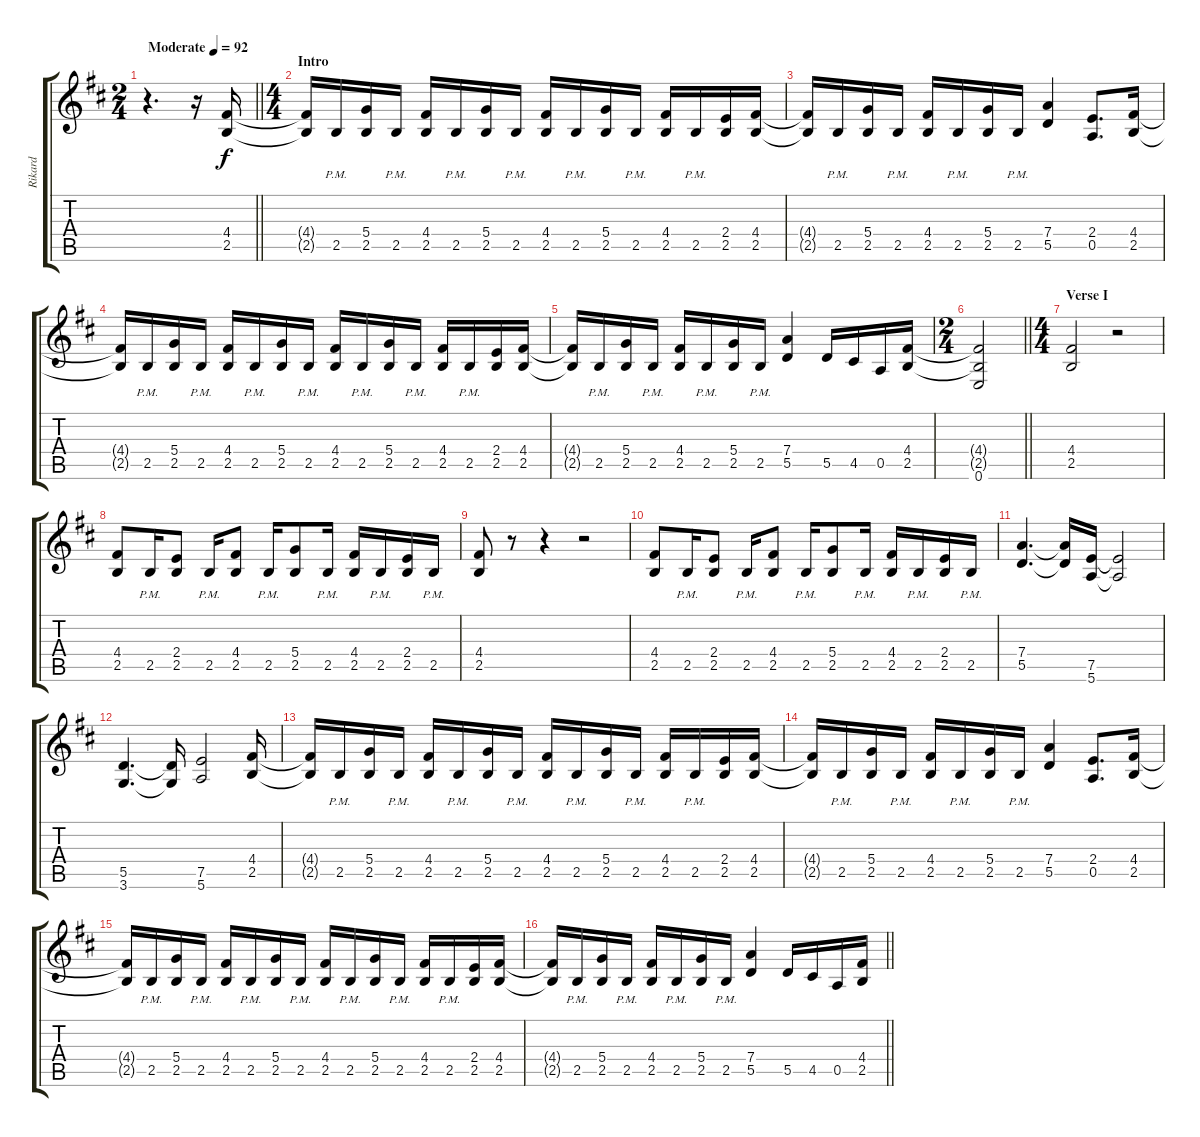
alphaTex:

\track ("Rikard" "Rikard") {instrument distortionguitar}
\staff {score tabs}
\tuning (E4 B3 G3 D3 A2 E2) {hide}
\ts (2 4)
\tempo (92 "Moderate")
\clef g2
\barLineRight lightlight
\ks bminor
r.4{d dy f instrument distortionguitar} r.16 (4.4 2.5).16 |
\ts (4 4)
\section ("" "Intro")
(4.4{t} 2.5{t}).16 2.5{pm}.16 (5.4 2.5).16 2.5{pm}.16 (4.4 2.5).16 2.5{pm}.16 (5.4 2.5).16 2.5{pm}.16 (4.4 2.5).16 2.5{pm}.16 (5.4 2.5).16 2.5{pm}.16 (4.4 2.5).16 2.5{pm}.16 (2.4 2.5).16 (4.4 2.5).16 |
(4.4{t} 2.5{t}).16 2.5{pm}.16 (5.4 2.5).16 2.5{pm}.16 (4.4 2.5).16 2.5{pm}.16 (5.4 2.5).16 2.5{pm}.16 (7.4 5.5).4 (2.4 0.5).8{d} (4.4 2.5).16 |
(4.4{t} 2.5{t}).16 2.5{pm}.16 (5.4 2.5).16 2.5{pm}.16 (4.4 2.5).16 2.5{pm}.16 (5.4 2.5).16 2.5{pm}.16 (4.4 2.5).16 2.5{pm}.16 (5.4 2.5).16 2.5{pm}.16 (4.4 2.5).16 2.5{pm}.16 (2.4 2.5).16 (4.4 2.5).16 |
(4.4{t} 2.5{t}).16 2.5{pm}.16 (5.4 2.5).16 2.5{pm}.16 (4.4 2.5).16 2.5{pm}.16 (5.4 2.5).16 2.5{pm}.16 (7.4 5.5).4 5.5.16 4.5.16 0.5.16 (4.4 2.5).16 |
\ts (2 4)
\barLineRight lightlight
(4.4{t} 2.5{t} 0.6).2 |
\ts (4 4)
\section ("" "Verse I")
(4.4 2.5).2 r.2 |
(4.4 2.5).8 2.5{pm}.16 (2.4 2.5).8 2.5{pm}.16 (4.4 2.5).8 2.5{pm}.16 (5.4 2.5).8 2.5{pm}.16 (4.4 2.5).16 2.5{pm}.16 (2.4 2.5).16 2.5{pm}.16 |
(4.4 2.5).8 r.8 r.4 r.2 |
(4.4 2.5).8 2.5{pm}.16 (2.4 2.5).8 2.5{pm}.16 (4.4 2.5).8 2.5{pm}.16 (5.4 2.5).8 2.5{pm}.16 (4.4 2.5).16 2.5{pm}.16 (2.4 2.5).16 2.5{pm}.16 |
(7.4 5.5).4{d} (7.4{t} 5.5{t}).16 (7.5 5.6).16 (7.5{t} 5.6{t}).2 |
(5.5 3.6).4{d} (5.5{t} 3.6{t}).16 (7.5 5.6).2 (4.4 2.5).16 |
(4.4{t} 2.5{t}).16 2.5{pm}.16 (5.4 2.5).16 2.5{pm}.16 (4.4 2.5).16 2.5{pm}.16 (5.4 2.5).16 2.5{pm}.16 (4.4 2.5).16 2.5{pm}.16 (5.4 2.5).16 2.5{pm}.16 (4.4 2.5).16 2.5{pm}.16 (2.4 2.5).16 (4.4 2.5).16 |
(4.4{t} 2.5{t}).16 2.5{pm}.16 (5.4 2.5).16 2.5{pm}.16 (4.4 2.5).16 2.5{pm}.16 (5.4 2.5).16 2.5{pm}.16 (7.4 5.5).4 (2.4 0.5).8{d} (4.4 2.5).16 |
(4.4{t} 2.5{t}).16 2.5{pm}.16 (5.4 2.5).16 2.5{pm}.16 (4.4 2.5).16 2.5{pm}.16 (5.4 2.5).16 2.5{pm}.16 (4.4 2.5).16 2.5{pm}.16 (5.4 2.5).16 2.5{pm}.16 (4.4 2.5).16 2.5{pm}.16 (2.4 2.5).16 (4.4 2.5).16 |
\barLineRight lightlight
(4.4{t} 2.5{t}).16 2.5{pm}.16 (5.4 2.5).16 2.5{pm}.16 (4.4 2.5).16 2.5{pm}.16 (5.4 2.5).16 2.5{pm}.16 (7.4 5.5).4 5.5.16 4.5.16 0.5.16 (4.4 2.5).16
